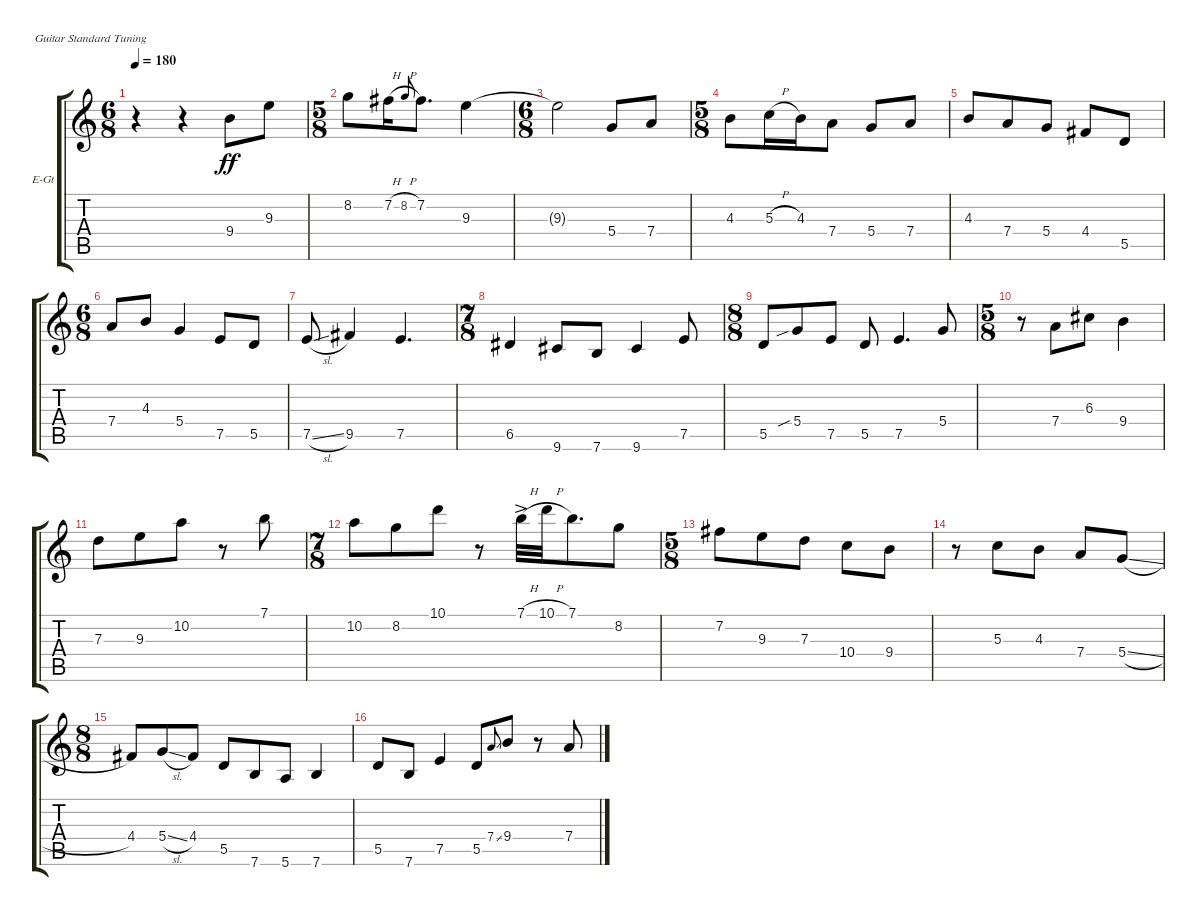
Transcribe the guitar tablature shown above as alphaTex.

\bracketExtendMode groupsimilarinstruments
\firstSystemTrackNameOrientation horizontal
\otherSystemsTrackNameOrientation horizontal
\track ("John" "E-Gt") {instrument electricguitarclean}
\staff {score tabs}
\tuning (E4 B3 G3 D3 A2 E2)
\ts (6 8)
\tempo 180
\clef g2
\ks c
r.4{dy ff} r.4 9.4.8 9.3.8 |
\ts (5 8)
8.2.8 7.2{h}.16 8.2{h}.8{gr onbeat} 7.2.8{d} 9.3.4 |
\ts (6 8)
9.3{t}.2 5.4.8 7.4.8 |
\ts (5 8)
4.3.8 5.3{h}.16 4.3.16 7.4.8 5.4.8 7.4.8 |
4.3.8 7.4.8 5.4.8 4.4.8 5.5.8 |
\ts (6 8)
7.4.8 4.3.8 5.4.4 7.5.8 5.5.8 |
7.5{sl}.8 9.5.4 7.5.4{d} |
\ts (7 8)
6.5.4 9.6.8 7.6.8 9.6.4 7.5.8 |
\ts (8 8)
5.5.8 5.4{sib}.8 7.5.8 5.5.8 7.5.4{d} 5.4.8 |
\ts (5 8)
r.8 7.4.8 6.3.8 9.4.4 |
7.3.8 9.3.8 10.2.8 r.8 7.1.8 |
\ts (7 8)
10.2.8 8.2.8 10.1.8 r.8 7.1{h ac}.32 10.1{h}.32 7.1.8{d} 8.2.8 |
\ts (5 8)
7.2.8 9.3.8 7.3.8 10.4.8 9.4.8 |
r.8 5.3.8 4.3.8 7.4.8 5.4{sl}.8 |
\ts (8 8)
4.4.8 5.4{sl}.8 4.4.8 5.5.8 7.6.8 5.6.8 7.6.4 |
5.5.8 7.6.8 7.5.4 5.5.8 7.4{ss}.8{gr onbeat} 9.4.8 r.8 7.4.8
